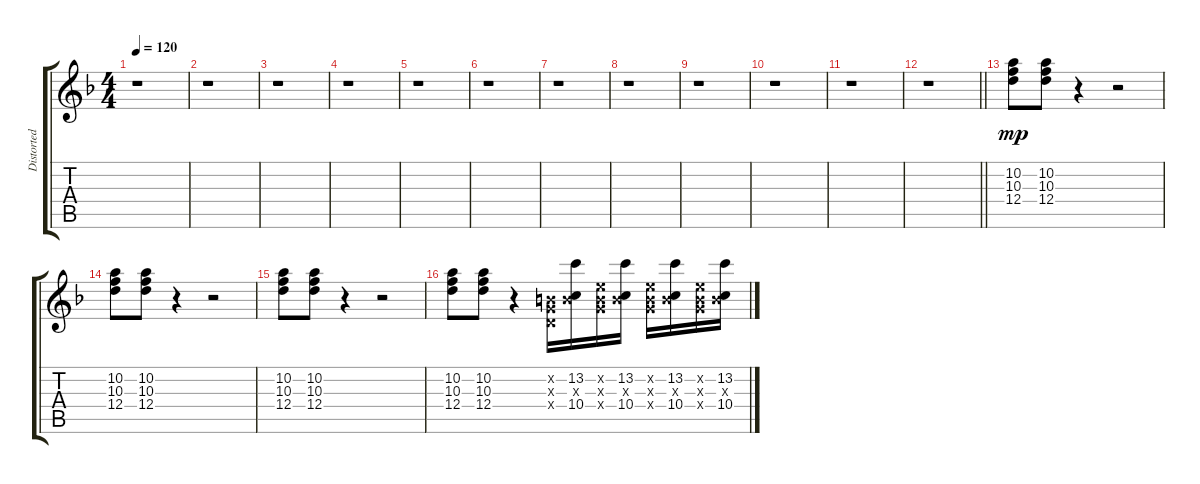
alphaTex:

\track ("Distorted" "Distorted") {instrument distortionguitar}
\staff {score tabs}
\tuning (E4 B3 G3 D3 A2 E2) {hide}
\ts (4 4)
\tempo 120
\clef g2
\ks f
r.1{dy mp} |
r.1 |
r.1 |
r.1 |
r.1 |
r.1 |
r.1 |
r.1 |
r.1 |
r.1 |
r.1 |
\barLineRight lightlight
r.1 |
(10.2 10.3 12.4).8 (10.2 10.3 12.4).8 r.4 r.2 |
(10.2 10.3 12.4).8 (10.2 10.3 12.4).8 r.4 r.2 |
(10.2 10.3 12.4).8 (10.2 10.3 12.4).8 r.4 r.2 |
(10.2 10.3 12.4).8 (10.2 10.3 12.4).8 r.4 (0.2{x} 0.3{x} 0.4{x}).16 (13.2 4.3{x} 10.4).16 (5.2{x} 4.3{x} 5.4{x}).16 (13.2 4.3{x} 10.4).16 (5.2{x} 4.3{x} 5.4{x}).16 (13.2 4.3{x} 10.4).16 (5.2{x} 4.3{x} 5.4{x}).16 (13.2 4.3{x} 10.4).16
